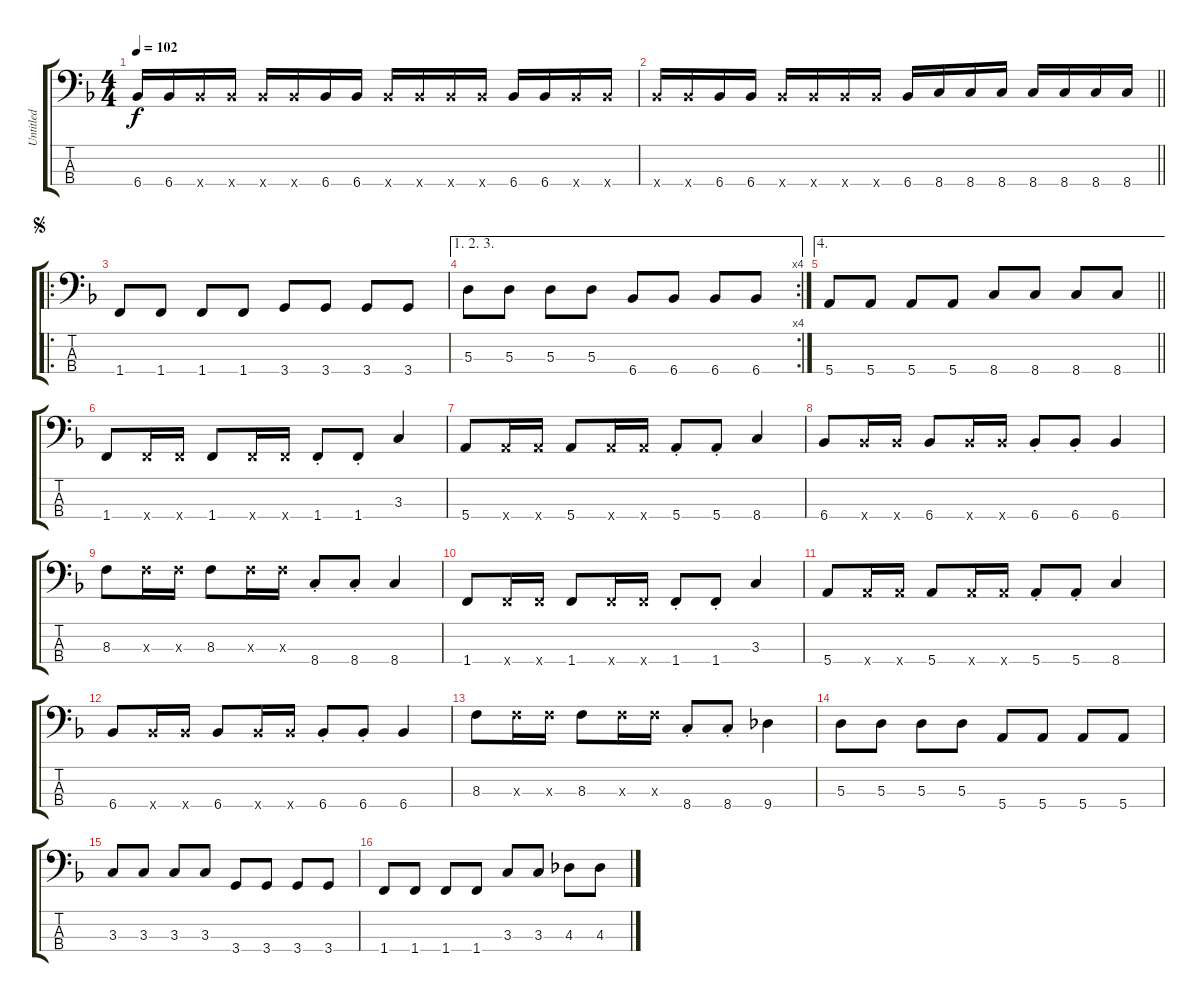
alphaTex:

\track ("Untitled" "Untitled") {instrument electricbassfinger}
\staff {score tabs}
\tuning (G2 D2 A1 E1) {hide}
\ts (4 4)
\tempo 102
\clef f4
\ks f
6.4.16{dy f instrument electricbassfinger} 6.4.16 6.4{x}.16 6.4{x}.16 6.4{x}.16 6.4{x}.16 6.4.16 6.4.16 6.4{x}.16 6.4{x}.16 6.4{x}.16 6.4{x}.16 6.4.16 6.4.16 6.4{x}.16 6.4{x}.16 |
\barLineRight lightlight
6.4{x}.16 6.4{x}.16 6.4.16 6.4.16 6.4{x}.16 6.4{x}.16 6.4{x}.16 6.4{x}.16 6.4.16 8.4.16 8.4.16 8.4.16 8.4.16 8.4.16 8.4.16 8.4.16 |
\ro
\jump segno
1.4.8 1.4.8 1.4.8 1.4.8 3.4.8 3.4.8 3.4.8 3.4.8 |
\ae (1 2 3)
\rc 4
5.3.8 5.3.8 5.3.8 5.3.8 6.4.8 6.4.8 6.4.8 6.4.8 |
\ae 4
\barLineRight lightlight
5.4.8 5.4.8 5.4.8 5.4.8 8.4.8 8.4.8 8.4.8 8.4.8 |
1.4.8 1.4{x}.16 1.4{x}.16 1.4.8 1.4{x}.16 1.4{x}.16 1.4{st}.8 1.4{st}.8 3.3.4 |
5.4.8 5.4{x}.16 5.4{x}.16 5.4.8 5.4{x}.16 5.4{x}.16 5.4{st}.8 5.4{st}.8 8.4.4 |
6.4.8 6.4{x}.16 6.4{x}.16 6.4.8 6.4{x}.16 6.4{x}.16 6.4{st}.8 6.4{st}.8 6.4.4 |
8.3.8 8.3{x}.16 8.3{x}.16 8.3.8 8.3{x}.16 8.3{x}.16 8.4{st}.8 8.4{st}.8 8.4.4 |
1.4.8 1.4{x}.16 1.4{x}.16 1.4.8 1.4{x}.16 1.4{x}.16 1.4{st}.8 1.4{st}.8 3.3.4 |
5.4.8 5.4{x}.16 5.4{x}.16 5.4.8 5.4{x}.16 5.4{x}.16 5.4{st}.8 5.4{st}.8 8.4.4 |
6.4.8 6.4{x}.16 6.4{x}.16 6.4.8 6.4{x}.16 6.4{x}.16 6.4{st}.8 6.4{st}.8 6.4.4 |
8.3.8 8.3{x}.16 8.3{x}.16 8.3.8 8.3{x}.16 8.3{x}.16 8.4{st}.8 8.4{st}.8 9.4.4 |
5.3.8 5.3.8 5.3.8 5.3.8 5.4.8 5.4.8 5.4.8 5.4.8 |
3.3.8 3.3.8 3.3.8 3.3.8 3.4.8 3.4.8 3.4.8 3.4.8 |
1.4.8 1.4.8 1.4.8 1.4.8 3.3.8 3.3.8 4.3.8 4.3.8
